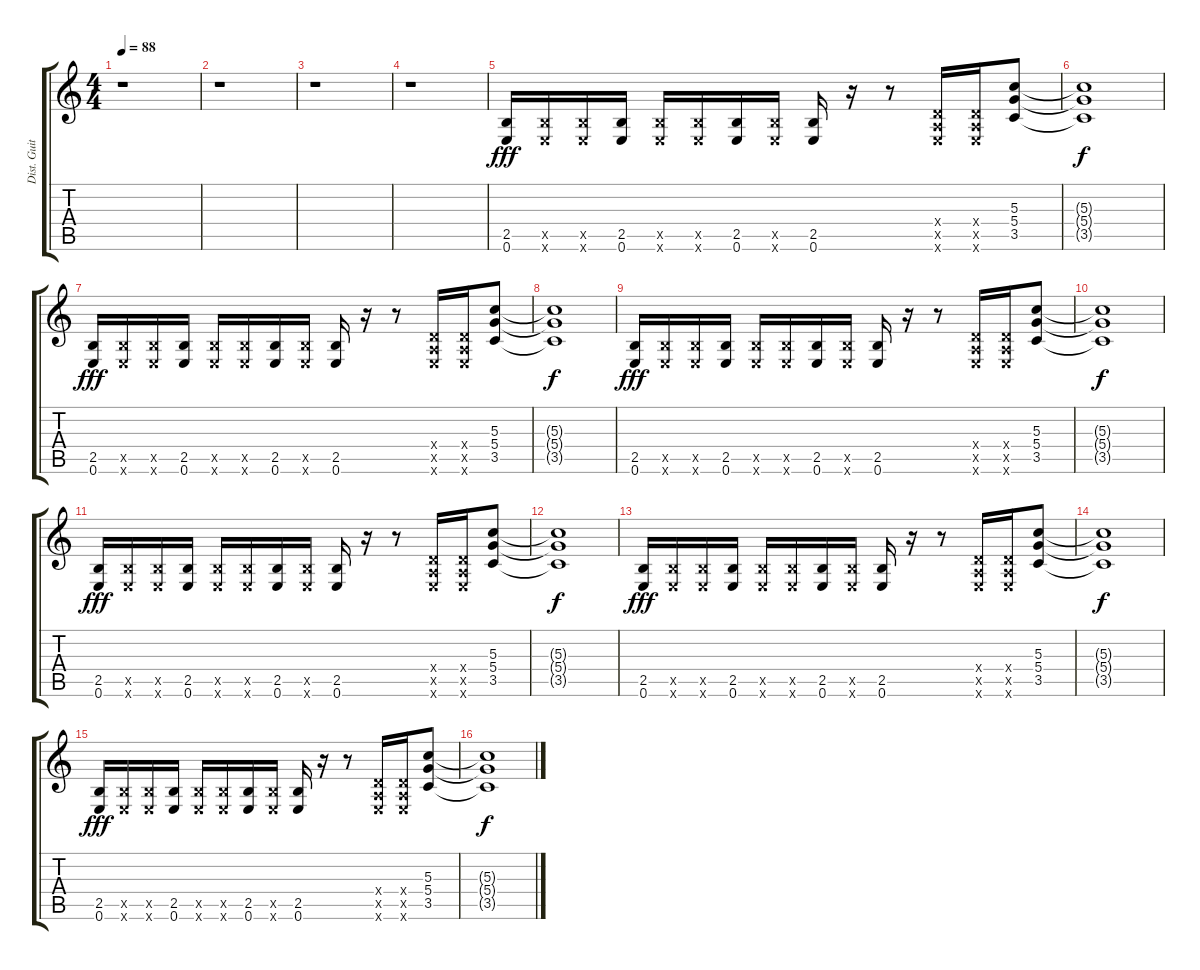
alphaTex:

\track ("Dist. Guitar 3" "Dist. Guit") {instrument distortionguitar}
\staff {score tabs}
\tuning (E4 B3 G3 D3 A2 E2) {hide}
\ts (4 4)
\tempo 88
\clef g2
\ks c
r.1{dy fff instrument distortionguitar} |
r.1 |
r.1 |
r.1 |
(2.5 0.6).16 (2.5{x} 0.6{x}).16 (2.5{x} 0.6{x}).16 (2.5 0.6).16 (2.5{x} 0.6{x}).16 (2.5{x} 0.6{x}).16 (2.5 0.6).16 (2.5{x} 0.6{x}).16 (2.5 0.6).16 r.16 r.8 (0.4{x} 0.5{x} 0.6{x}).16 (0.4{x} 0.5{x} 0.6{x}).16 (5.3 5.4 3.5).8 |
(5.3{t} 5.4{t} 3.5{t}).1{dy f} |
(2.5 0.6).16{dy fff} (2.5{x} 0.6{x}).16 (2.5{x} 0.6{x}).16 (2.5 0.6).16 (2.5{x} 0.6{x}).16 (2.5{x} 0.6{x}).16 (2.5 0.6).16 (2.5{x} 0.6{x}).16 (2.5 0.6).16 r.16 r.8 (0.4{x} 0.5{x} 0.6{x}).16 (0.4{x} 0.5{x} 0.6{x}).16 (5.3 5.4 3.5).8 |
(5.3{t} 5.4{t} 3.5{t}).1{dy f} |
(2.5 0.6).16{dy fff} (2.5{x} 0.6{x}).16 (2.5{x} 0.6{x}).16 (2.5 0.6).16 (2.5{x} 0.6{x}).16 (2.5{x} 0.6{x}).16 (2.5 0.6).16 (2.5{x} 0.6{x}).16 (2.5 0.6).16 r.16 r.8 (0.4{x} 0.5{x} 0.6{x}).16 (0.4{x} 0.5{x} 0.6{x}).16 (5.3 5.4 3.5).8 |
(5.3{t} 5.4{t} 3.5{t}).1{dy f} |
(2.5 0.6).16{dy fff} (2.5{x} 0.6{x}).16 (2.5{x} 0.6{x}).16 (2.5 0.6).16 (2.5{x} 0.6{x}).16 (2.5{x} 0.6{x}).16 (2.5 0.6).16 (2.5{x} 0.6{x}).16 (2.5 0.6).16 r.16 r.8 (0.4{x} 0.5{x} 0.6{x}).16 (0.4{x} 0.5{x} 0.6{x}).16 (5.3 5.4 3.5).8 |
(5.3{t} 5.4{t} 3.5{t}).1{dy f} |
(2.5 0.6).16{dy fff} (2.5{x} 0.6{x}).16 (2.5{x} 0.6{x}).16 (2.5 0.6).16 (2.5{x} 0.6{x}).16 (2.5{x} 0.6{x}).16 (2.5 0.6).16 (2.5{x} 0.6{x}).16 (2.5 0.6).16 r.16 r.8 (0.4{x} 0.5{x} 0.6{x}).16 (0.4{x} 0.5{x} 0.6{x}).16 (5.3 5.4 3.5).8 |
(5.3{t} 5.4{t} 3.5{t}).1{dy f} |
(2.5 0.6).16{dy fff} (2.5{x} 0.6{x}).16 (2.5{x} 0.6{x}).16 (2.5 0.6).16 (2.5{x} 0.6{x}).16 (2.5{x} 0.6{x}).16 (2.5 0.6).16 (2.5{x} 0.6{x}).16 (2.5 0.6).16 r.16 r.8 (0.4{x} 0.5{x} 0.6{x}).16 (0.4{x} 0.5{x} 0.6{x}).16 (5.3 5.4 3.5).8 |
(5.3{t} 5.4{t} 3.5{t}).1{dy f}
